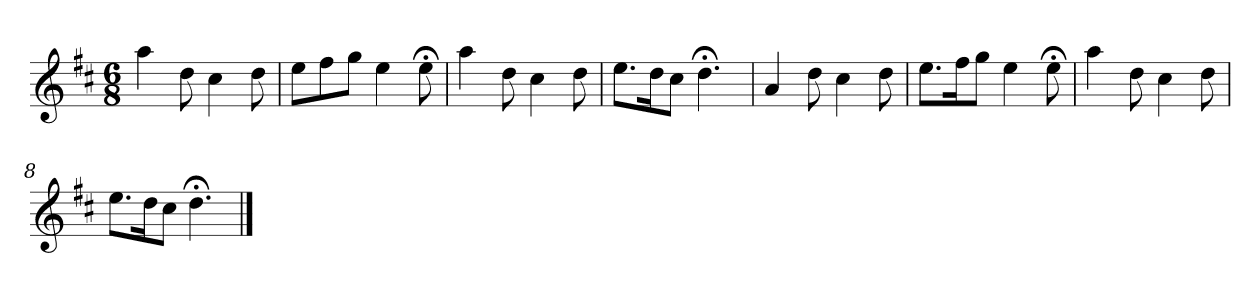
**kern
*part1
*staff1
*k[f#c#]
*D:
*M6/8
*MM120
=1
4aa
8dd
4cc#
8dd
=2
8eeL
8ff#
8ggJ
4ee
8ee;<
=3
4aa
8dd
4cc#
8dd
=4
8.eeL
16ddK
8cc#J
4.dd;<
=5
4a
8dd
4cc#
8dd
=6
8.eeL
16ff#K
8ggJ
4ee
8ee;<
=7
4aa
8dd
4cc#
8dd
=8
8.eeL
16ddK
8cc#J
4.dd;<
==
*-
